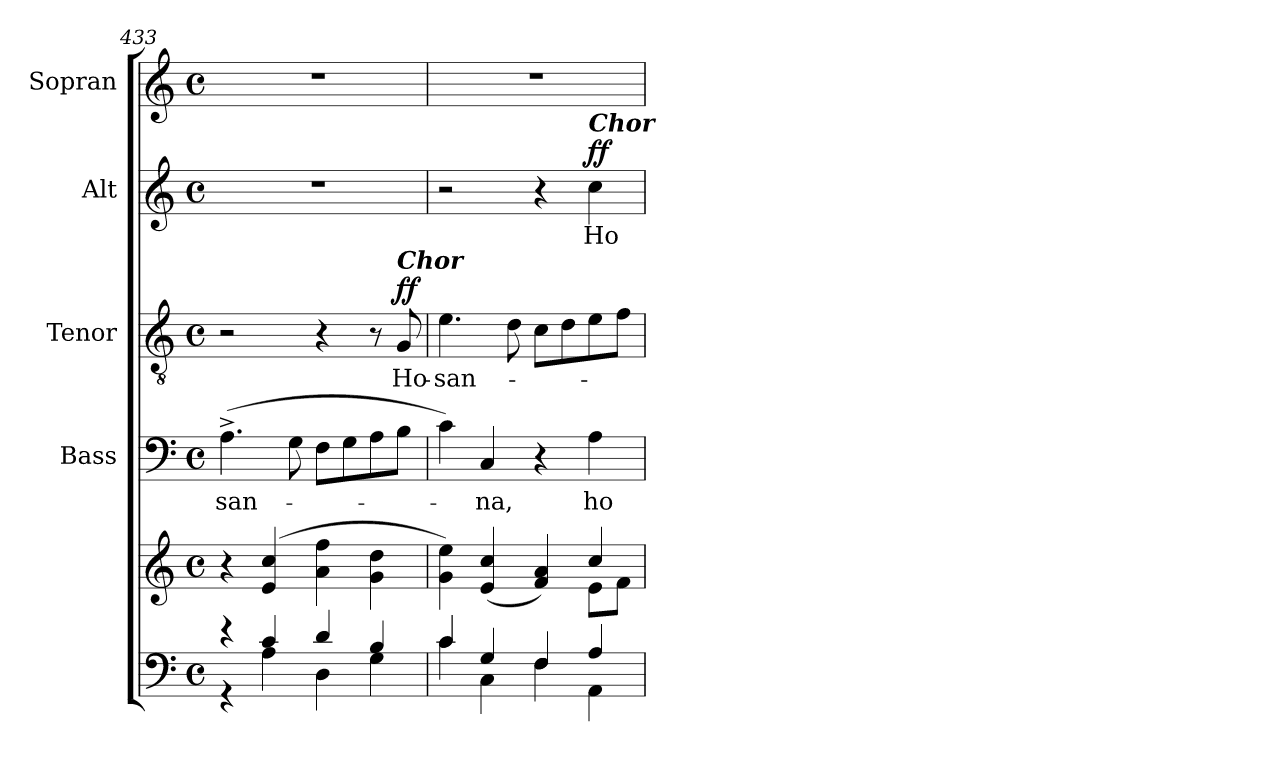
**kern	**kern	**kern	**text	**kern	**text	**dynam	**kern	**text	**dynam	**kern
*part5	*part5	*part4	*part4	*part3	*part3	*part3	*part2	*part2	*part2	*part1
*staff6	*staff5	*staff4	*staff4	*staff3	*staff3	*staff3	*staff2	*staff2	*staff2	*staff1
*	*	*I"Bass	*	*I"Tenor	*	*	*I"Alt	*	*	*I"Sopran
*	*	*I'B.	*	*I'T.	*	*	*I'A.	*	*	*I'S.
*clefF4	*clefG2	*clefF4	*	*clefGv2	*	*	*clefG2	*	*	*clefG2
*k[]	*k[]	*k[]	*	*k[]	*	*	*k[]	*	*	*k[]
*C:	*C:	*C:	*	*C:	*	*	*C:	*	*	*C:
*M4/4	*M4/4	*M4/4	*	*M4/4	*	*	*M4/4	*	*	*M4/4
*met(c)	*met(c)	*met(c)	*	*met(c)	*	*	*met(c)	*	*	*met(c)
=433	=433	=433	=433	=433	=433	=433	=433	=433	=433	=433
*^	*	*	*	*	*	*	*	*	*	*
!	!	!	!	!LO:LY:b	!	!	!	!	!	!	!
4r	4r	4r	(>4.A^>\	-san-	2r	.	.	1r	.	.	1r
4c/	4A\	(4e/ 4cc/	.	.	.	.	.	.	.	.	.
.	.	.	8G\	.	.	.	.	.	.	.	.
4d/	4D\	4a\ 4ff\	8F\L	.	4r	.	.	.	.	.	.
.	.	.	8G\	.	.	.	.	.	.	.	.
4B/	4G\	4g\ 4dd\	8A\	.	8r	.	.	.	.	.	.
!	!	!	!	!	!LO:TX:a:Bi:t=Chor	!	!	!	!	!	!
!	!	!	!	!	!	!LO:LY:b	!LO:DY:a	!	!	!	!
.	.	.	8B\J	.	8G/	Ho-	ff	.	.	.	.
!!LO:PB:g=z
=434	=434	=434	=434	=434	=434	=434	=434	=434	=434	=434	=434
*	*	*^	*	*	*	*	*	*	*	*	*
!	!	!	!	!	!	!	!LO:LY:b	!	!	!	!	!
4c/	4c\	4g\ 4ee\)	2.ryy	4c\)	.	4.e\	-san-	.	2r	.	.	1r
!	!	!	!	!	!LO:LY:b	!	!	!	!	!	!	!
4G/	4C\	(<4e/ 4cc/	.	4C/	-na,	.	.	.	.	.	.	.
.	.	.	.	.	.	8d\	.	.	.	.	.	.
4F/	4F\	4f/ 4a/)	.	4r	.	8c\L	.	.	4r	.	.	.
.	.	.	.	.	.	8d\	.	.	.	.	.	.
!	!	!	!	!	!	!	!	!	!LO:TX:a:Bi:t=Chor	!	!	!
!	!	!	!	!	!LO:LY:b	!	!	!	!	!LO:LY:b	!LO:DY:a	!
4A/	4AA\	4cc/	8e\L	4A\	ho-	8e\	.	.	4cc\	Ho-	ff	.
.	.	.	8f\J	.	.	8f\J	.	.	.	.	.	.
*v	*v	*	*	*	*	*	*	*	*	*	*	*
*	*v	*v	*	*	*	*	*	*	*	*	*
=	=	=	=	=	=	=	=	=	=	=
*-	*-	*-	*-	*-	*-	*-	*-	*-	*-	*-
